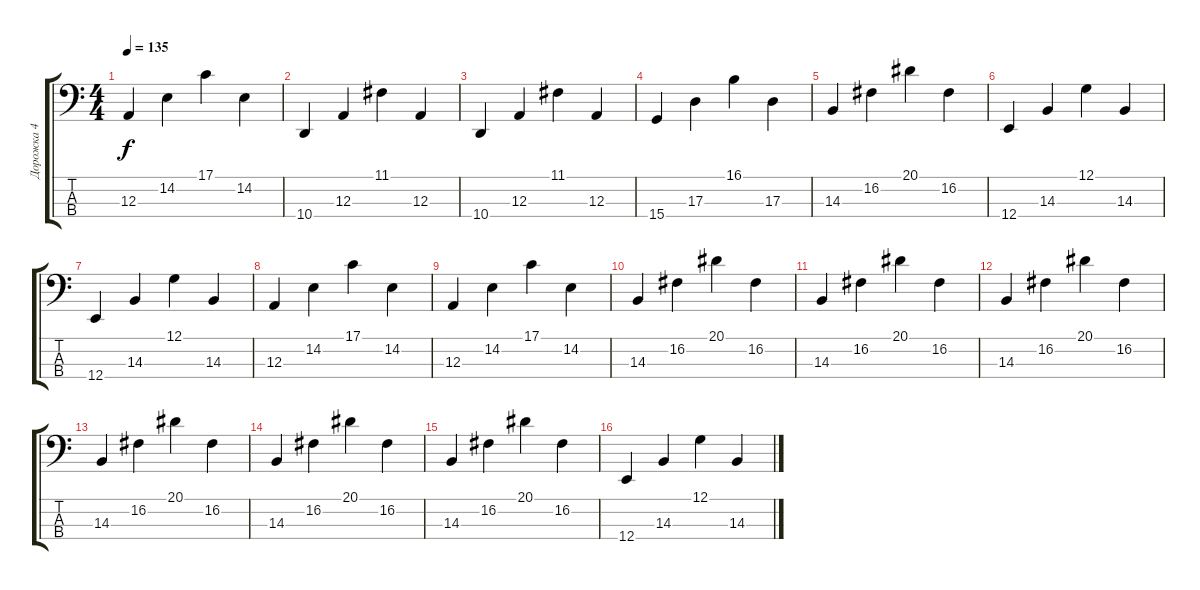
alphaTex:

\track ("Дорожка 4" "Дорожка 4") {instrument brightacousticpiano}
\staff {score tabs}
\tuning (G2 D2 A1 E1) {hide}
\ts (4 4)
\tempo 135
\clef f4
\ks c
12.3.4{dy f} 14.2.4 17.1.4 14.2.4 |
10.4.4 12.3.4 11.1.4 12.3.4 |
10.4.4 12.3.4 11.1.4 12.3.4 |
15.4.4 17.3.4 16.1.4 17.3.4 |
14.3.4 16.2.4 20.1.4 16.2.4 |
12.4.4 14.3.4 12.1.4 14.3.4 |
12.4.4 14.3.4 12.1.4 14.3.4 |
12.3.4 14.2.4 17.1.4 14.2.4 |
12.3.4 14.2.4 17.1.4 14.2.4 |
14.3.4 16.2.4 20.1.4 16.2.4 |
14.3.4 16.2.4 20.1.4 16.2.4 |
14.3.4 16.2.4 20.1.4 16.2.4 |
14.3.4 16.2.4 20.1.4 16.2.4 |
14.3.4 16.2.4 20.1.4 16.2.4 |
14.3.4 16.2.4 20.1.4 16.2.4 |
12.4.4 14.3.4 12.1.4 14.3.4
